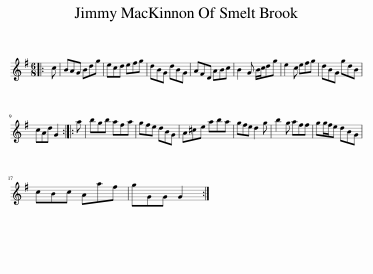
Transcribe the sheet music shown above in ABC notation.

X:1
L:1/8
M:6/8
I:linebreak $
K:G
V:1 treble
V:1
|: c | BAG Bdg | ecd efg | dBG dBG | AFD ABc | %5
 B2 G B/c/dg | e2 c efg | dBG gdB |$ cAd G2 :: a | %10
 bgb afa | gfe dBG | A^ce aba | gfe d2 g | b2 g aff | %15
 gg/f/e dBG |$ cBc Aaf | gGG G2 :| %18
